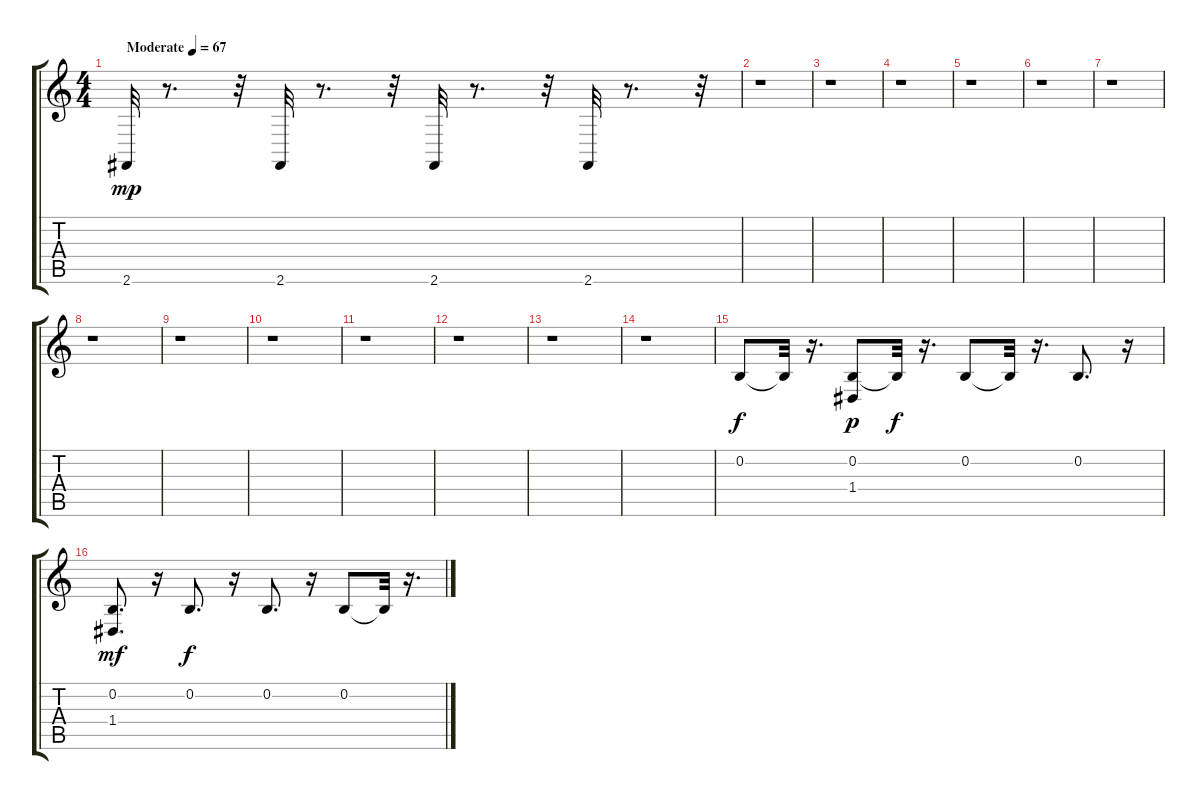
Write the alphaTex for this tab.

\track "" {instrument drawbarorgan}
\staff {score tabs}
\tuning (E4 B3 G3 D3 A2 E2) {hide}
\ts (4 4)
\tempo (67 "Moderate")
\clef g2
\ks c
2.6.32{dy mp instrument drawbarorgan} r.8{d} r.32 2.6.32 r.8{d} r.32 2.6.32 r.8{d} r.32 2.6.32 r.8{d} r.32 |
r.1 |
r.1 |
r.1 |
r.1 |
r.1 |
r.1 |
r.1 |
r.1 |
r.1 |
r.1 |
r.1 |
r.1 |
r.1 |
0.2.8{dy f} 0.2{t}.32 r.16{d} (0.2 1.4).8{dy p} 0.2{t}.32{dy f} r.16{d} 0.2.8 0.2{t}.32 r.16{d} 0.2.8{d} r.16 |
(0.2 1.4).8{d dy mf} r.16 0.2.8{d dy f} r.16 0.2.8{d} r.16 0.2.8 0.2{t}.32 r.16{d}
